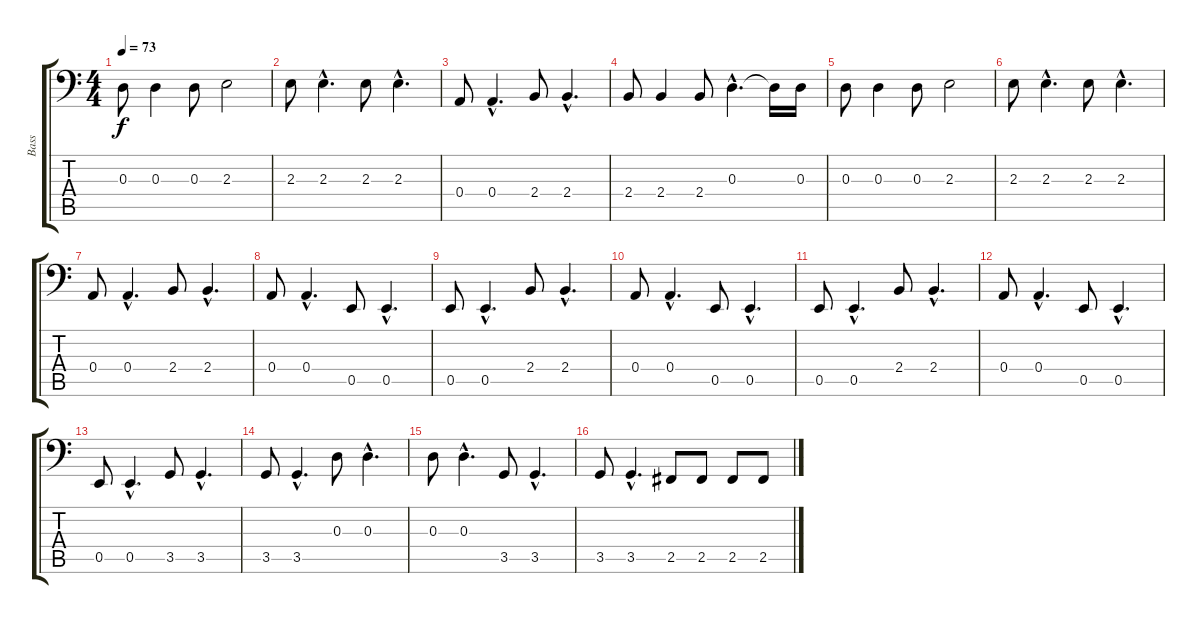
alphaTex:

\track ("Bass" "Bass") {instrument electricbassfinger}
\staff {score tabs}
\tuning (C3 G2 D2 A1 E1 B0) {hide}
\ts (4 4)
\tempo 73
\clef f4
\ks c
0.3.8{dy f} 0.3.4 0.3.8 2.3.2 |
2.3.8 2.3{hac}.4{d} 2.3.8 2.3{hac}.4{d} |
0.4.8 0.4{hac}.4{d} 2.4.8 2.4{hac}.4{d} |
2.4.8 2.4.4 2.4.8 0.3{hac}.4{d} 0.3{t}.16 0.3.16 |
0.3.8 0.3.4 0.3.8 2.3.2 |
2.3.8 2.3{hac}.4{d} 2.3.8 2.3{hac}.4{d} |
0.4.8 0.4{hac}.4{d} 2.4.8 2.4{hac}.4{d} |
0.4.8 0.4{hac}.4{d} 0.5.8 0.5{hac}.4{d} |
0.5.8 0.5{hac}.4{d} 2.4.8 2.4{hac}.4{d} |
0.4.8 0.4{hac}.4{d} 0.5.8 0.5{hac}.4{d} |
0.5.8 0.5{hac}.4{d} 2.4.8 2.4{hac}.4{d} |
0.4.8 0.4{hac}.4{d} 0.5.8 0.5{hac}.4{d} |
0.5.8 0.5{hac}.4{d} 3.5.8 3.5{hac}.4{d} |
3.5.8 3.5{hac}.4{d} 0.3.8 0.3{hac}.4{d} |
0.3.8 0.3{hac}.4{d} 3.5.8 3.5{hac}.4{d} |
3.5.8 3.5{hac}.4{d} 2.5.8 2.5.8 2.5.8 2.5.8
